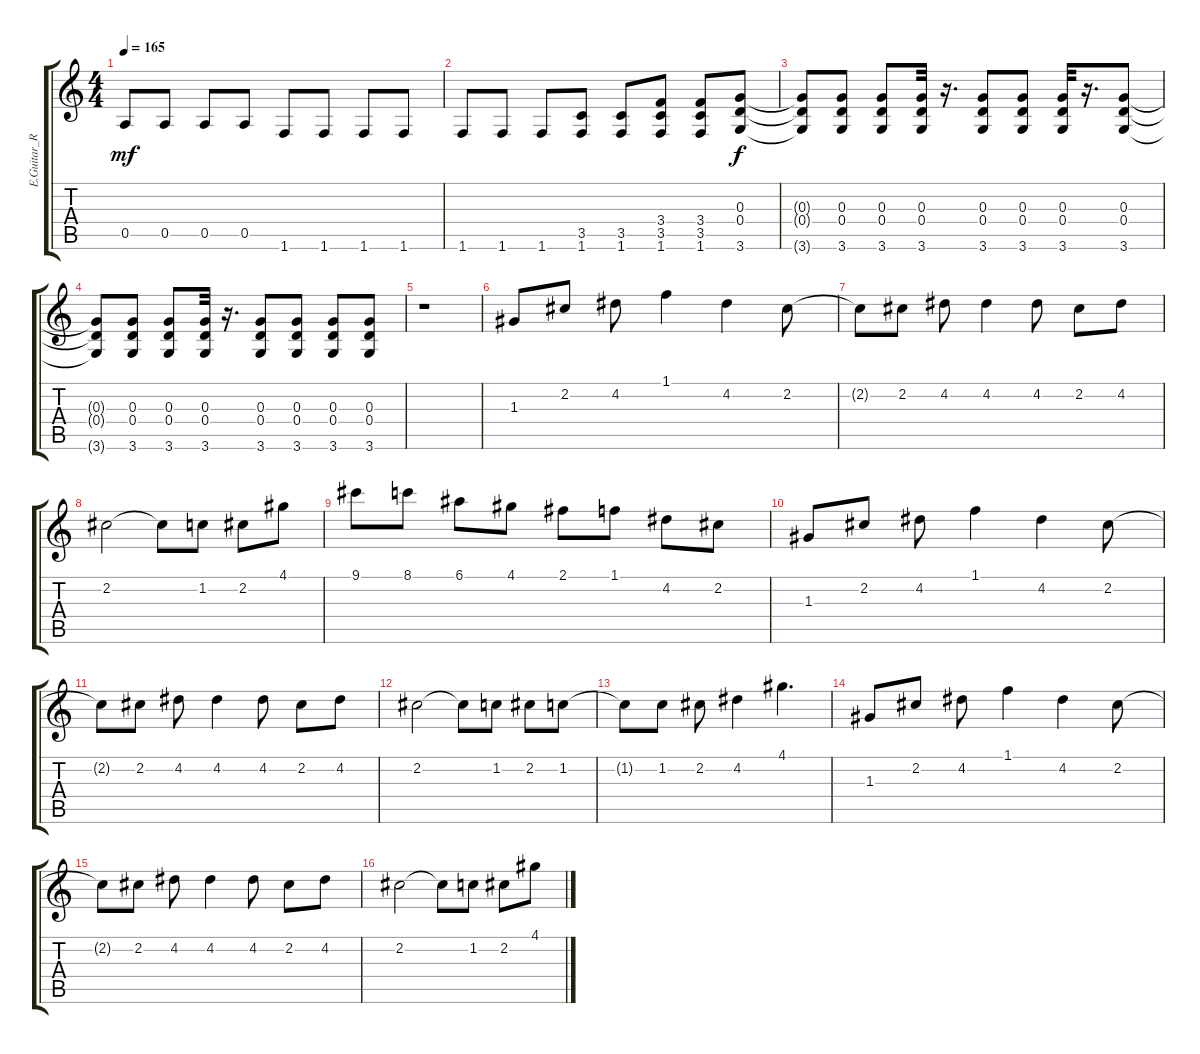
\track ("E.Guitar_R" "E.Guitar_R") {instrument distortionguitar}
\staff {score tabs}
\tuning (E4 B3 G3 D3 A2 E2) {hide}
\ts (4 4)
\tempo 165
\clef g2
\ks c
0.5.8{dy mf} 0.5.8 0.5.8 0.5.8 1.6.8 1.6.8 1.6.8 1.6.8 |
1.6.8 1.6.8 1.6.8 (3.5 1.6).8 (3.5 1.6).8 (3.4 3.5 1.6).8 (3.4 3.5 1.6).8 (0.3 0.4 3.6).8{dy f} |
(0.3{t} 0.4{t} 3.6{t}).8 (0.3 0.4 3.6).8 (0.3 0.4 3.6).8 (0.3 0.4 3.6).32 r.16{d} (0.3 0.4 3.6).8 (0.3 0.4 3.6).8 (0.3 0.4 3.6).32 r.16{d} (0.3 0.4 3.6).8 |
(0.3{t} 0.4{t} 3.6{t}).8 (0.3 0.4 3.6).8 (0.3 0.4 3.6).8 (0.3 0.4 3.6).32 r.16{d} (0.3 0.4 3.6).8 (0.3 0.4 3.6).8 (0.3 0.4 3.6).8 (0.3 0.4 3.6).8 |
r.1 |
1.3.8 2.2.8 4.2.8 1.1.4 4.2.4 2.2.8 |
2.2{t}.8 2.2.8 4.2.8 4.2.4 4.2.8 2.2.8 4.2.8 |
2.2.2 2.2{t}.8 1.2.8 2.2.8 4.1.8 |
9.1.8 8.1.8 6.1.8 4.1.8 2.1.8 1.1.8 4.2.8 2.2.8 |
1.3.8 2.2.8 4.2.8 1.1.4 4.2.4 2.2.8 |
2.2{t}.8 2.2.8 4.2.8 4.2.4 4.2.8 2.2.8 4.2.8 |
2.2.2 2.2{t}.8 1.2.8 2.2.8 1.2.8 |
1.2{t}.8 1.2.8 2.2.8 4.2.4 4.1.4{d} |
1.3.8 2.2.8 4.2.8 1.1.4 4.2.4 2.2.8 |
2.2{t}.8 2.2.8 4.2.8 4.2.4 4.2.8 2.2.8 4.2.8 |
2.2.2 2.2{t}.8 1.2.8 2.2.8 4.1.8
